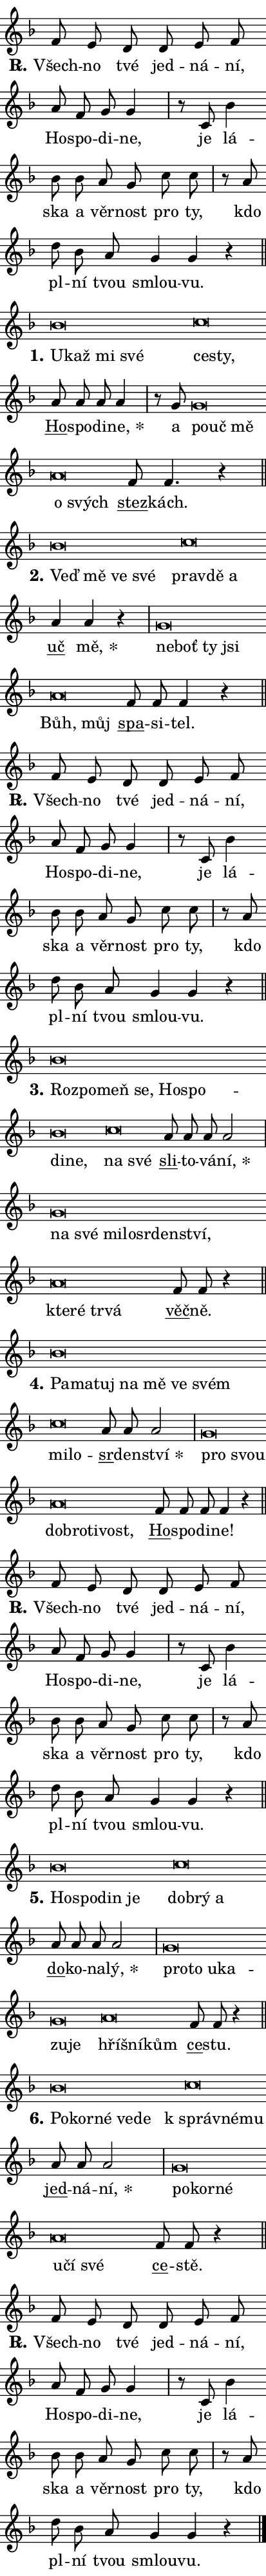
\version "2.24.0"
\header { tagline = "" }
\paper {
  indent = 0\cm
  top-margin = 0\cm
  right-margin = 0\cm
  bottom-margin = 0\cm
  left-margin = 0\cm
  paper-width = 7\cm
  page-breaking = #ly:one-page-breaking
  system-system-spacing.basic-distance = #11
  score-system-spacing.basic-distance = #11
  ragged-last = ##f
}


%% Author: Thomas Morley
%% https://lists.gnu.org/archive/html/lilypond-user/2020-05/msg00002.html
#(define (line-position grob)
"Returns position of @var[grob} in current system:
   @code{'start}, if at first time-step
   @code{'end}, if at last time-step
   @code{'middle} otherwise
"
  (let* ((col (ly:item-get-column grob))
         (ln (ly:grob-object col 'left-neighbor))
         (rn (ly:grob-object col 'right-neighbor))
         (col-to-check-left (if (ly:grob? ln) ln col))
         (col-to-check-right (if (ly:grob? rn) rn col))
         (break-dir-left
           (and
             (ly:grob-property col-to-check-left 'non-musical #f)
             (ly:item-break-dir col-to-check-left)))
         (break-dir-right
           (and
             (ly:grob-property col-to-check-right 'non-musical #f)
             (ly:item-break-dir col-to-check-right))))
        (cond ((eqv? 1 break-dir-left) 'start)
              ((eqv? -1 break-dir-right) 'end)
              (else 'middle))))

#(define (tranparent-at-line-position vctor)
  (lambda (grob)
  "Relying on @code{line-position} select the relevant enry from @var{vctor}.
Used to determine transparency,"
    (case (line-position grob)
      ((end) (not (vector-ref vctor 0)))
      ((middle) (not (vector-ref vctor 1)))
      ((start) (not (vector-ref vctor 2))))))

noteHeadBreakVisibility =
#(define-music-function (break-visibility)(vector?)
"Makes @code{NoteHead}s transparent relying on @var{break-visibility}"
#{
  \override NoteHead.transparent =
    #(tranparent-at-line-position break-visibility)
#})

#(define delete-ledgers-for-transparent-note-heads
  (lambda (grob)
    "Reads whether a @code{NoteHead} is transparent.
If so this @code{NoteHead} is removed from @code{'note-heads} from
@var{grob}, which is supposed to be @code{LedgerLineSpanner}.
As a result ledgers are not printed for this @code{NoteHead}"
    (let* ((nhds-array (ly:grob-object grob 'note-heads))
           (nhds-list
             (if (ly:grob-array? nhds-array)
                 (ly:grob-array->list nhds-array)
                 '()))
           ;; Relies on the transparent-property being done before
           ;; Staff.LedgerLineSpanner.after-line-breaking is executed.
           ;; This is fragile ...
           (to-keep
             (remove
               (lambda (nhd)
                 (ly:grob-property nhd 'transparent #f))
               nhds-list)))
      ;; TODO find a better method to iterate over grob-arrays, similiar
      ;; to filter/remove etc for lists
      ;; For now rebuilt from scratch
      (set! (ly:grob-object grob 'note-heads)  '())
      (for-each
        (lambda (nhd)
          (ly:pointer-group-interface::add-grob grob 'note-heads nhd))
        to-keep))))

hideNotes = {
  \noteHeadBreakVisibility #begin-of-line-visible
}
unHideNotes = {
  \noteHeadBreakVisibility #all-visible
}

% work-around for resetting accidentals
% https://lilypond.org/doc/v2.23/Documentation/notation/displaying-rhythms#unmetered-music
cadenzaMeasure = {
  \cadenzaOff
  \partial 1024 s1024
  \cadenzaOn
}

#(define-markup-command (accent layout props text) (markup?)
  "Underline accented syllable"
  (interpret-markup layout props
    #{\markup \override #'(offset . 4.3) \underline { #text }#}))

responsum = \markup \concat {
  "R" \hspace #-1.05 \path #0.1 #'((moveto 0 0.07) (lineto 0.9 0.8)) \hspace #0.05 "."
}

\layout {
    \context {
        \Staff
        \remove "Time_signature_engraver"
        \override LedgerLineSpanner.after-line-breaking = #delete-ledgers-for-transparent-note-heads
    }
    \context {
        \Voice {
            \override NoteHead.output-attributes = #'((class . "notehead"))
            \override Hairpin.height = #0.55
        }
    }
    \context {
        \Lyrics {
            \override StanzaNumber.output-attributes = #'((class . "stanzanumber"))
            \override LyricSpace.minimum-distance = #0.9
            \override LyricText.font-name = #"TeX Gyre Schola"
            \override LyricText.font-size = 1
            \override StanzaNumber.font-name = #"TeX Gyre Schola Bold"
            \override StanzaNumber.font-size = 1
        }
    }
}

% magnetic-lyrics.ily
%
%   written by
%     Jean Abou Samra <jean@abou-samra.fr>
%     Werner Lemberg <wl@gnu.org>
%
%   adapted by
%     Jiri Hon <jiri.hon@gmail.com>
%
% Version 2022-Apr-15

% https://www.mail-archive.com/lilypond-user@gnu.org/msg149350.html

#(define (Left_hyphen_pointer_engraver context)
   "Collect syllable-hyphen-syllable occurrences in lyrics and store
them in properties.  This engraver only looks to the left.  For
example, if the lyrics input is @code{foo -- bar}, it does the
following.

@itemize @bullet
@item
Set the @code{text} property of the @code{LyricHyphen} grob between
@q{foo} and @q{bar} to @code{foo}.

@item
Set the @code{left-hyphen} property of the @code{LyricText} grob with
text @q{foo} to the @code{LyricHyphen} grob between @q{foo} and
@q{bar}.
@end itemize

Use this auxiliary engraver in combination with the
@code{lyric-@/text::@/apply-@/magnetic-@/offset!} hook."
   (let ((hyphen #f)
         (text #f))
     (make-engraver
      (acknowledgers
       ((lyric-syllable-interface engraver grob source-engraver)
        (set! text grob)))
      (end-acknowledgers
       ((lyric-hyphen-interface engraver grob source-engraver)
        ;(when (not (grob::has-interface grob 'lyric-space-interface))
          (set! hyphen grob)));)
      ((stop-translation-timestep engraver)
       (when (and text hyphen)
         (ly:grob-set-object! text 'left-hyphen hyphen))
       (set! text #f)
       (set! hyphen #f)))))

#(define (lyric-text::apply-magnetic-offset! grob)
   "If the space between two syllables is less than the value in
property @code{LyricText@/.details@/.squash-threshold}, move the right
syllable to the left so that it gets concatenated with the left
syllable.

Use this function as a hook for
@code{LyricText@/.after-@/line-@/breaking} if the
@code{Left_@/hyphen_@/pointer_@/engraver} is active."
   (let ((hyphen (ly:grob-object grob 'left-hyphen #f)))
     (when hyphen
       (let ((left-text (ly:spanner-bound hyphen LEFT)))
         (when (grob::has-interface left-text 'lyric-syllable-interface)
           (let* ((common (ly:grob-common-refpoint grob left-text X))
                  (this-x-ext (ly:grob-extent grob common X))
                  (left-x-ext
                   (begin
                     ;; Trigger magnetism for left-text.
                     (ly:grob-property left-text 'after-line-breaking)
                     (ly:grob-extent left-text common X)))
                  ;; `delta` is the gap width between two syllables.
                  (delta (- (interval-start this-x-ext)
                            (interval-end left-x-ext)))
                  (details (ly:grob-property grob 'details))
                  (threshold (assoc-get 'squash-threshold details 0.2)))
             (when (< delta threshold)
               (let* (;; We have to manipulate the input text so that
                      ;; ligatures crossing syllable boundaries are not
                      ;; disabled.  For languages based on the Latin
                      ;; script this is essentially a beautification.
                      ;; However, for non-Western scripts it can be a
                      ;; necessity.
                      (lt (ly:grob-property left-text 'text))
                      (rt (ly:grob-property grob 'text))
                      (is-space (grob::has-interface hyphen 'lyric-space-interface))
                      (space (if is-space " " ""))
                      (space-markup (grob-interpret-markup grob " "))
                      (space-size (interval-length (ly:stencil-extent space-markup X)))
                      (extra-delta (if is-space space-size 0))
                      ;; Append new syllable.
                      (ltrt-space (if (and (string? lt) (string? rt))
                                (string-append lt space rt)
                                (make-concat-markup (list lt space rt))))
                      ;; Right-align `ltrt` to the right side.
                      (ltrt-space-markup (grob-interpret-markup
                               grob
                               (make-translate-markup
                                (cons (interval-length this-x-ext) 0)
                                (make-right-align-markup ltrt-space)))))
                 (begin
                   ;; Don't print `left-text`.
                   (ly:grob-set-property! left-text 'stencil #f)
                   ;; Set text and stencil (which holds all collected
                   ;; syllables so far) and shift it to the left.
                   (ly:grob-set-property! grob 'text ltrt-space)
                   (ly:grob-set-property! grob 'stencil ltrt-space-markup)
                   (ly:grob-translate-axis! grob (- (- delta extra-delta)) X))))))))))


#(define (lyric-hyphen::displace-bounds-first grob)
   ;; Make very sure this callback isn't triggered too early.
   (let ((left (ly:spanner-bound grob LEFT))
         (right (ly:spanner-bound grob RIGHT)))
     (ly:grob-property left 'after-line-breaking)
     (ly:grob-property right 'after-line-breaking)
     (ly:lyric-hyphen::print grob)))

squashThreshold = #0.4

\layout {
  \context {
    \Lyrics
    \consists #Left_hyphen_pointer_engraver
    \override LyricText.after-line-breaking =
      #lyric-text::apply-magnetic-offset!
    \override LyricHyphen.stencil = #lyric-hyphen::displace-bounds-first
    \override LyricText.details.squash-threshold = \squashThreshold
    \override LyricHyphen.minimum-distance = 0
    \override LyricHyphen.minimum-length = \squashThreshold
  }
}

squash = \override LyricText.details.squash-threshold = 9999
unSquash = \override LyricText.details.squash-threshold = \squashThreshold

left = \override LyricText.self-alignment-X = #LEFT
unLeft = \revert LyricText.self-alignment-X

starOffset = #(lambda (grob) 
                (let ((x_offset (ly:self-alignment-interface::aligned-on-x-parent grob)))
                  (if (= x_offset 0) 0 (+ x_offset 1.2))))

star = #(define-music-function (syllable)(string?)
"Append star separator at the end of a syllable"
#{
  \once \override LyricText.X-offset = #starOffset
  \lyricmode { \markup {
    #syllable
    \override #'((font-name . "TeX Gyre Schola Bold")) \hspace #0.2 \lower #0.65 \larger "*"
  } }
#})

starAccent = #(define-music-function (syllable)(string?)
"Append star separator at the end of a syllable and make accent"
#{
  \once \override LyricText.X-offset = #starOffset
  \lyricmode { \markup {
    \accent #syllable
    \override #'((font-name . "TeX Gyre Schola Bold")) \hspace #0.2 \lower #0.65 \larger "*"
  } }
#})

breath = #(define-music-function (syllable)(string?)
"Append breathing indicator at the end of a syllable"
#{
  \lyricmode { \markup { #syllable "+" } }
#})

optionalBreath = #(define-music-function (syllable)(string?)
"Append optional breathing indicator at the end of a syllable"
#{
  \lyricmode { \markup { #syllable "(+)" } }
#})


\score {
    <<
        \new Voice = "melody" { \cadenzaOn \key f \major \relative { f'8 e d d e f \bar "" a f g g4 \cadenzaMeasure \bar "|" r8 c, bes'4 \bar "" bes8 bes \bar "" a g \bar "" c c \cadenzaMeasure \bar "|" r a \bar "" d bes a g4 g r \cadenzaMeasure \bar "||" \break } }
        \new Lyrics \lyricsto "melody" { \lyricmode { \set stanza = \responsum
Všech -- no tvé jed -- ná -- ní, Ho -- spo -- di -- ne, je lá -- ska a věr -- nost pro ty, kdo pl -- ní tvou smlou -- vu. } }
    >>
    \layout {}
}

\score {
    <<
        \new Voice = "melody" { \cadenzaOn \key f \major \relative { bes'\breve*1/16 \hideNotes \breve*1/16 \bar "" \breve*1/16 \breve*1/16 \bar "" \unHideNotes c\breve*1/16 \hideNotes \breve*1/16 \bar "" \unHideNotes \bar "" a8 a a a4 \cadenzaMeasure \bar "|" r8 g g\breve*1/16 \hideNotes \breve*1/16 \breve*1/16 \bar "" \unHideNotes a\breve*1/16 \hideNotes \breve*1/16 \bar "" \unHideNotes \bar "" f8 f4. r4 \cadenzaMeasure \bar "||" \break } }
        \new Lyrics \lyricsto "melody" { \lyricmode { \set stanza = "1."
\left U -- \squash kaž mi své \left \unLeft \unSquash ce -- \squash sty, \unLeft \unSquash \markup \accent Ho -- spo -- di -- \star ne, a \left po -- \squash uč mě \left \unLeft \unSquash o \squash svých \unLeft \unSquash \markup \accent stez -- kách. } }
    >>
    \layout {}
}

\score {
    <<
        \new Voice = "melody" { \cadenzaOn \key f \major \relative { bes'\breve*1/16 \hideNotes \breve*1/16 \bar "" \breve*1/16 \breve*1/16 \bar "" \unHideNotes c\breve*1/16 \hideNotes \breve*1/16 \breve*1/16 \bar "" \unHideNotes \bar "" a4 a r \cadenzaMeasure \bar "|" g\breve*1/16 \hideNotes \breve*1/16 \bar "" \breve*1/16 \breve*1/16 \bar "" \unHideNotes a\breve*1/16 \hideNotes \breve*1/16 \bar "" \unHideNotes \bar "" f8 f f4 r \cadenzaMeasure \bar "||" \break } }
        \new Lyrics \lyricsto "melody" { \lyricmode { \set stanza = "2."
\left Veď \squash mě ve své \left \unLeft \unSquash prav -- \squash dě a \unLeft \unSquash \markup \accent uč \star mě, \left ne -- \squash boť ty jsi \left \unLeft \unSquash Bůh, \squash můj \unLeft \unSquash \markup \accent spa -- si -- tel. } }
    >>
    \layout {}
}

\score {
    <<
        \new Voice = "melody" { \cadenzaOn \key f \major \relative { f'8 e d d e f \bar "" a f g g4 \cadenzaMeasure \bar "|" r8 c, bes'4 \bar "" bes8 bes \bar "" a g \bar "" c c \cadenzaMeasure \bar "|" r a \bar "" d bes a g4 g r \cadenzaMeasure \bar "||" \break } }
        \new Lyrics \lyricsto "melody" { \lyricmode { \set stanza = \responsum
Všech -- no tvé jed -- ná -- ní, Ho -- spo -- di -- ne, je lá -- ska a věr -- nost pro ty, kdo pl -- ní tvou smlou -- vu. } }
    >>
    \layout {}
}

\score {
    <<
        \new Voice = "melody" { \cadenzaOn \key f \major \relative { bes'\breve*1/16 \hideNotes \breve*1/16 \bar "" \breve*1/16 \bar "" \breve*1/16 \bar "" \breve*1/16 \bar "" \breve*1/16 \bar "" \breve*1/16 \breve*1/16 \bar "" \unHideNotes c\breve*1/16 \hideNotes \breve*1/16 \bar "" \unHideNotes \bar "" a8 a a a2 \cadenzaMeasure \bar "|" g\breve*1/16 \hideNotes \breve*1/16 \bar "" \breve*1/16 \bar "" \breve*1/16 \bar "" \breve*1/16 \bar "" \breve*1/16 \breve*1/16 \bar "" \unHideNotes a\breve*1/16 \hideNotes \breve*1/16 \bar "" \breve*1/16 \breve*1/16 \bar "" \unHideNotes \bar "" f8 f r4 \cadenzaMeasure \bar "||" \break } }
        \new Lyrics \lyricsto "melody" { \lyricmode { \set stanza = "3."
\left Roz -- \squash po -- meň se, Ho -- spo -- di -- ne, \left \unLeft \unSquash na \squash své \unLeft \unSquash \markup \accent sli -- to -- vá -- \star ní, \left na \squash své mi -- lo -- sr -- den -- ství, \left \unLeft \unSquash kte -- \squash ré tr -- vá \unLeft \unSquash \markup \accent věč -- ně. } }
    >>
    \layout {}
}

\score {
    <<
        \new Voice = "melody" { \cadenzaOn \key f \major \relative { bes'\breve*1/16 \hideNotes \breve*1/16 \bar "" \breve*1/16 \bar "" \breve*1/16 \bar "" \breve*1/16 \bar "" \breve*1/16 \breve*1/16 \bar "" \unHideNotes c\breve*1/16 \hideNotes \breve*1/16 \bar "" \unHideNotes \bar "" a8 a a2 \cadenzaMeasure \bar "|" g\breve*1/16 \hideNotes \breve*1/16 \bar "" \unHideNotes a\breve*1/16 \hideNotes \breve*1/16 \bar "" \breve*1/16 \breve*1/16 \bar "" \unHideNotes \bar "" f8 f f f4 r \cadenzaMeasure \bar "||" \break } }
        \new Lyrics \lyricsto "melody" { \lyricmode { \set stanza = "4."
\left Pa -- \squash ma -- tuj na mě ve svém \left \unLeft \unSquash mi -- \squash lo -- \unLeft \unSquash \markup \accent sr -- den -- \star ství \left pro \squash svou \left \unLeft \unSquash dob -- \squash ro -- ti -- vost, \unLeft \unSquash \markup \accent Ho -- spo -- di -- ne! } }
    >>
    \layout {}
}

\score {
    <<
        \new Voice = "melody" { \cadenzaOn \key f \major \relative { f'8 e d d e f \bar "" a f g g4 \cadenzaMeasure \bar "|" r8 c, bes'4 \bar "" bes8 bes \bar "" a g \bar "" c c \cadenzaMeasure \bar "|" r a \bar "" d bes a g4 g r \cadenzaMeasure \bar "||" \break } }
        \new Lyrics \lyricsto "melody" { \lyricmode { \set stanza = \responsum
Všech -- no tvé jed -- ná -- ní, Ho -- spo -- di -- ne, je lá -- ska a věr -- nost pro ty, kdo pl -- ní tvou smlou -- vu. } }
    >>
    \layout {}
}

\score {
    <<
        \new Voice = "melody" { \cadenzaOn \key f \major \relative { bes'\breve*1/16 \hideNotes \breve*1/16 \bar "" \breve*1/16 \breve*1/16 \bar "" \unHideNotes c\breve*1/16 \hideNotes \breve*1/16 \breve*1/16 \bar "" \unHideNotes \bar "" a8 a a a2 \cadenzaMeasure \bar "|" g\breve*1/16 \hideNotes \breve*1/16 \bar "" \breve*1/16 \bar "" \breve*1/16 \bar "" \breve*1/16 \breve*1/16 \bar "" \unHideNotes a\breve*1/16 \hideNotes \breve*1/16 \breve*1/16 \bar "" \unHideNotes \bar "" f8 f r4 \cadenzaMeasure \bar "||" \break } }
        \new Lyrics \lyricsto "melody" { \lyricmode { \set stanza = "5."
\left Ho -- \squash spo -- din je \left \unLeft \unSquash dob -- \squash rý a \unLeft \unSquash \markup \accent do -- ko -- na -- \star lý, \left pro -- \squash to u -- ka -- zu -- je \left \unLeft \unSquash hří -- \squash šní -- kům \unLeft \unSquash \markup \accent ce -- stu. } }
    >>
    \layout {}
}

\score {
    <<
        \new Voice = "melody" { \cadenzaOn \key f \major \relative { bes'\breve*1/16 \hideNotes \breve*1/16 \bar "" \breve*1/16 \bar "" \breve*1/16 \breve*1/16 \bar "" \unHideNotes c\breve*1/16 \hideNotes \breve*1/16 \breve*1/16 \bar "" \unHideNotes \bar "" a8 a a2 \cadenzaMeasure \bar "|" g\breve*1/16 \hideNotes \breve*1/16 \breve*1/16 \bar "" \unHideNotes a\breve*1/16 \hideNotes \breve*1/16 \breve*1/16 \bar "" \unHideNotes \bar "" f8 f r4 \cadenzaMeasure \bar "||" \break } }
        \new Lyrics \lyricsto "melody" { \lyricmode { \set stanza = "6."
\left Po -- \squash kor -- né ve -- de \left \unLeft \unSquash "k správ" -- \squash né -- mu \unLeft \unSquash \markup \accent jed -- ná -- \star ní, \left po -- \squash kor -- né \left \unLeft \unSquash u -- \squash čí své \unLeft \unSquash \markup \accent ce -- stě. } }
    >>
    \layout {}
}

\score {
    <<
        \new Voice = "melody" { \cadenzaOn \key f \major \relative { f'8 e d d e f \bar "" a f g g4 \cadenzaMeasure \bar "|" r8 c, bes'4 \bar "" bes8 bes \bar "" a g \bar "" c c \cadenzaMeasure \bar "|" r a \bar "" d bes a g4 g r \cadenzaMeasure \bar "||" \break } \bar "|." }
        \new Lyrics \lyricsto "melody" { \lyricmode { \set stanza = \responsum
Všech -- no tvé jed -- ná -- ní, Ho -- spo -- di -- ne, je lá -- ska a věr -- nost pro ty, kdo pl -- ní tvou smlou -- vu. } }
    >>
    \layout {}
}
